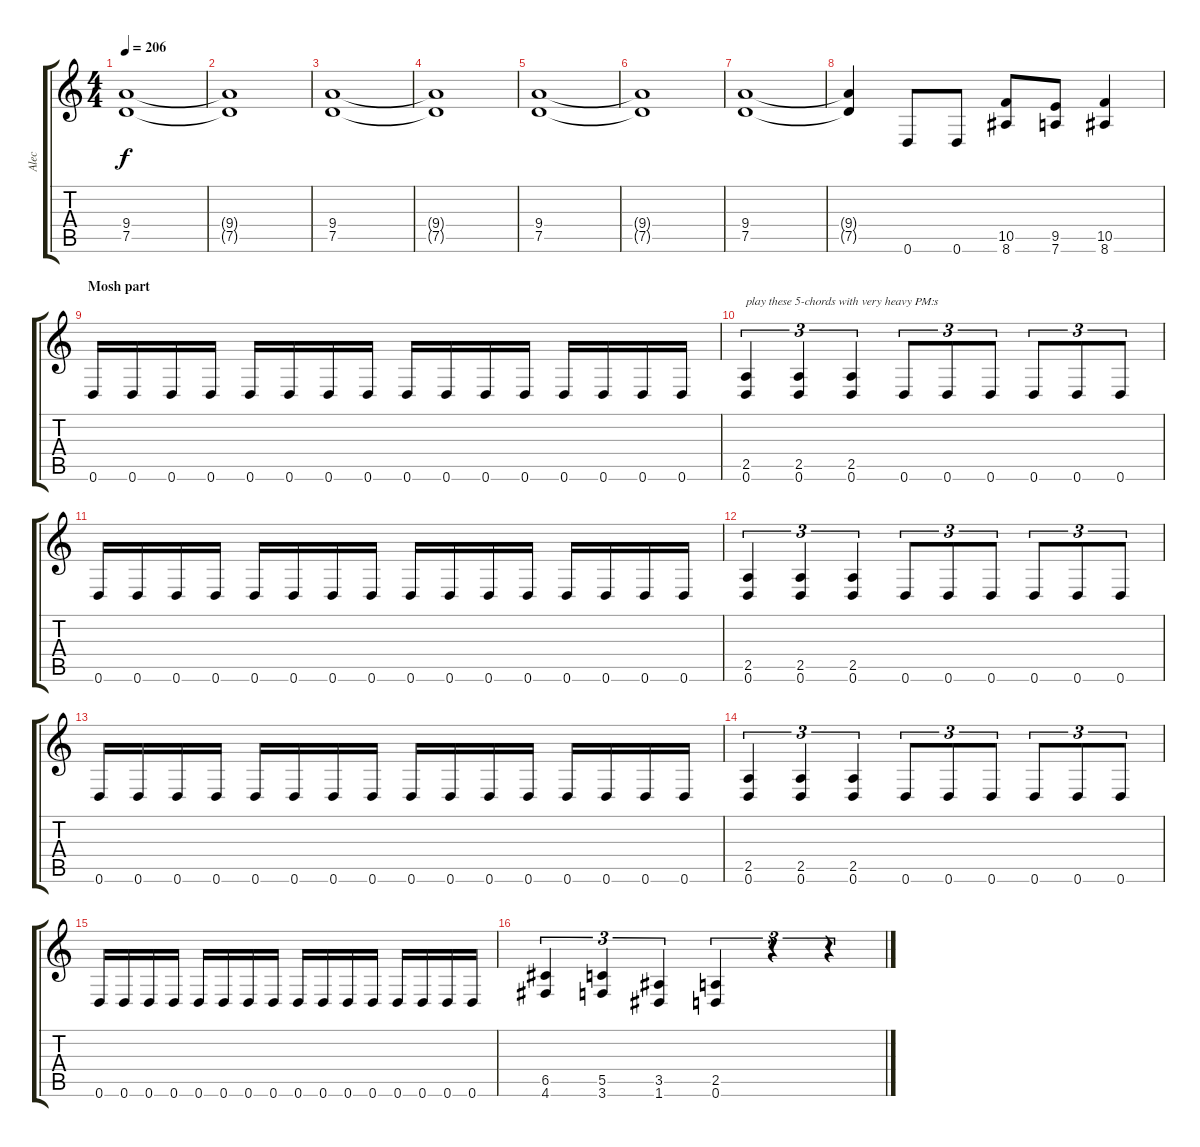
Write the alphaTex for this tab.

\track ("Alec" "Alec") {instrument distortionguitar}
\staff {score tabs}
\tuning (D4 A3 F3 C3 G2 D2) {hide}
\ts (4 4)
\tempo 206
\clef g2
\ks c
(9.4 7.5).1{dy f} |
(9.4{t} 7.5{t}).1 |
(9.4 7.5).1 |
(9.4{t} 7.5{t}).1 |
(9.4 7.5).1 |
(9.4{t} 7.5{t}).1 |
(9.4 7.5).1 |
(9.4{t} 7.5{t}).4 0.6.8 0.6.8 (10.5 8.6).8 (9.5 7.6).8 (10.5 8.6).4 |
\section ("" "Mosh part")
0.6.16 0.6.16 0.6.16 0.6.16 0.6.16 0.6.16 0.6.16 0.6.16 0.6.16 0.6.16 0.6.16 0.6.16 0.6.16 0.6.16 0.6.16 0.6.16 |
(2.5 0.6).4{tu (3 2) txt "play these 5-chords with very heavy PM:s"} (2.5 0.6).4{tu (3 2)} (2.5 0.6).4{tu (3 2)} 0.6.8{tu (3 2)} 0.6.8{tu (3 2)} 0.6.8{tu (3 2)} 0.6.8{tu (3 2)} 0.6.8{tu (3 2)} 0.6.8{tu (3 2)} |
0.6.16 0.6.16 0.6.16 0.6.16 0.6.16 0.6.16 0.6.16 0.6.16 0.6.16 0.6.16 0.6.16 0.6.16 0.6.16 0.6.16 0.6.16 0.6.16 |
(2.5 0.6).4{tu (3 2)} (2.5 0.6).4{tu (3 2)} (2.5 0.6).4{tu (3 2)} 0.6.8{tu (3 2)} 0.6.8{tu (3 2)} 0.6.8{tu (3 2)} 0.6.8{tu (3 2)} 0.6.8{tu (3 2)} 0.6.8{tu (3 2)} |
0.6.16 0.6.16 0.6.16 0.6.16 0.6.16 0.6.16 0.6.16 0.6.16 0.6.16 0.6.16 0.6.16 0.6.16 0.6.16 0.6.16 0.6.16 0.6.16 |
(2.5 0.6).4{tu (3 2)} (2.5 0.6).4{tu (3 2)} (2.5 0.6).4{tu (3 2)} 0.6.8{tu (3 2)} 0.6.8{tu (3 2)} 0.6.8{tu (3 2)} 0.6.8{tu (3 2)} 0.6.8{tu (3 2)} 0.6.8{tu (3 2)} |
0.6.16 0.6.16 0.6.16 0.6.16 0.6.16 0.6.16 0.6.16 0.6.16 0.6.16 0.6.16 0.6.16 0.6.16 0.6.16 0.6.16 0.6.16 0.6.16 |
(6.5 4.6).4{tu (3 2)} (5.5 3.6).4{tu (3 2)} (3.5 1.6).4{tu (3 2)} (2.5 0.6).4{tu (3 2)} r.4{tu (3 2)} r.4{tu (3 2)}
